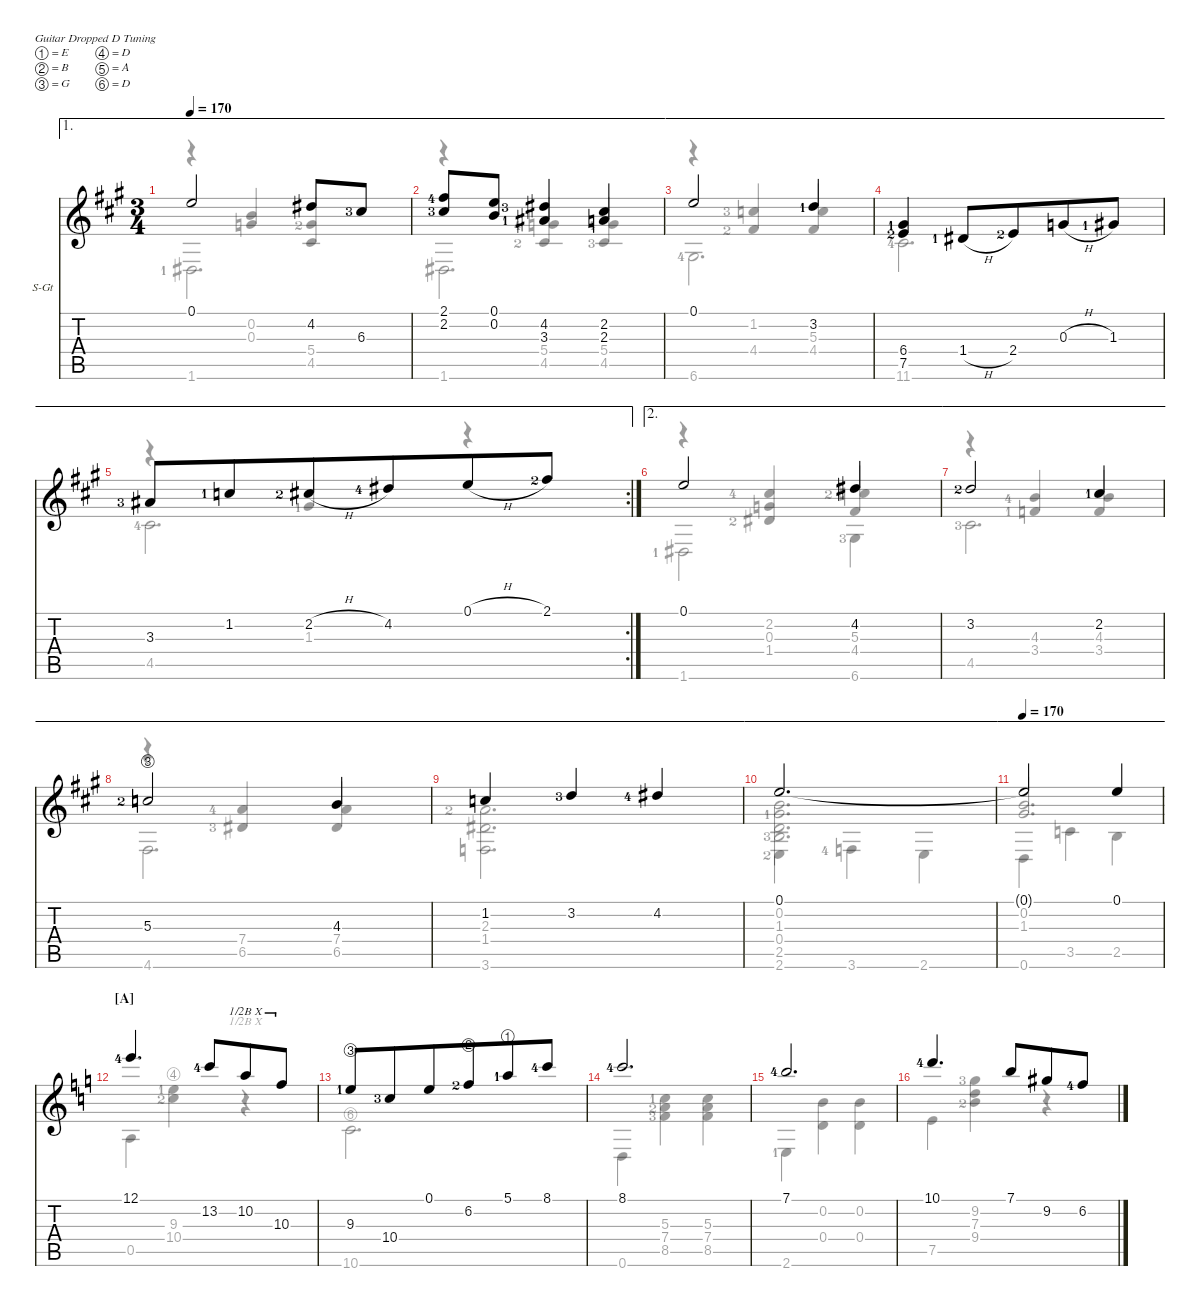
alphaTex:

\defaultSystemsLayout 4
\hideDynamics
\bracketExtendMode nobrackets
\firstSystemTrackNameOrientation horizontal
\otherSystemsTrackNameOrientation horizontal
\track ("Steel Guitar" "S-Gt") {instrument acousticguitarsteel}
\staff {score tabs}
\tuning (E4 B3 G3 D3 A2 D2)
\voice
\ae 1
\ts (3 4)
\tempo 170
\clef g2
\ks a
0.1.2{dy f} 4.2.8 6.3{lf 4}.8 |
\ae 1
(2.1{lf 5} 2.2{lf 4}).8 (0.2 0.1).8 (4.2{lf 4} 3.3{lf 2}).4 (2.2 2.3).4 |
\ae 1
0.1.2 3.2{lf 2}.4 |
\ae 1
(6.4{lf 2} 7.5{lf 3}).4 1.4{h lf 2}.8{beam merge} 2.4{lf 3}.8{beam merge} 0.3{h}.8{beam merge} 1.3{lf 2}.8 |
\ae 1
\rc 2
3.3{lf 4}.8{beam merge} 1.2{lf 2}.8{beam merge} 2.2{h lf 3}.8{beam merge} 4.2{lf 5}.8{beam merge} 0.1{h}.8{beam merge} 2.1{lf 3}.8 |
\ae 2
0.1.2 4.2.4 |
\ae 2
3.2{lf 3}.2 2.2{lf 2}.4 |
\ae 2
5.3{string lf 3}.2 4.3.4 |
\ae 2
1.2.4 3.2{lf 4}.4 4.2{lf 5}.4 |
\ae 2
0.1.2{d} |
\ae 2
\tempo 170
\tempo (44.0471 0.755102 hide)
0.1{t}.2 0.1.4 |
\section ("A" "")
\tempo (140 hide)
\ks c
12.1{lf 5}.4{d} 13.2{lf 5}.8{beam merge} 10.2.8{barre (10 half)} 10.3.8{barre (10 half)} |
9.3{string lf 2}.8{beam merge} 10.4{lf 4}.8{beam merge} 0.1.8{beam merge} 6.2{string lf 3}.8{beam merge} 5.1{string lf 2}.8{beam merge} 8.1{lf 5}.8 |
8.1{lf 5}.2{d} |
7.1{lf 5}.2{d} |
10.1{lf 5}.4{d} 7.1.8{beam merge} 9.2.8 6.2{lf 5}.8
\voice
\clef g2
\ottava regular
\simile none
\ks a
r.4{dy f} (0.3 0.2).4{beam invert} (5.4{lf 3} 4.5).4{beam invert} |
r.4 (5.4{lf 5} 4.5{lf 3}).4{beam invert} (5.4{lf 5} 4.5{lf 4}).4{beam invert} |
r.4 (1.2{lf 4} 4.4{lf 3}).4 (5.3 4.4).4{beam invert} |
11.6{lf 5}.2{d} |
r.4 1.3{lf 2}.4{beam invert} r.4 |
r.4 (2.2{lf 5} 0.3 1.4{lf 3}).4{beam invert} (5.3{lf 3} 4.4).4{beam invert} |
r.4 (4.3{lf 5} 3.4{lf 2}).4 (4.3 3.4).4{beam invert} |
r.4 (7.4{lf 5} 6.5{lf 4}).4 (7.4 6.5).4{beam invert} |
(2.3{lf 3} 1.4 3.6).2{d} |
(0.2 1.3{lf 2} 0.4 2.5{lf 4}).2{d} |
(0.2 1.3).2{d beam invert} |
\ks c
0.5.4 (9.3{lf 2} 10.4{string lf 3}).4 r.4{barre (10 half)} |
10.6{string}.2{d} |
0.6.4 (8.5{lf 4} 7.4{lf 3} 5.3{lf 2}).4 (5.3 7.4 8.5).4 |
2.6{lf 2}.4 (0.4 0.2).4 (0.2 0.4).4 |
7.5.4 (9.4{lf 3} 7.3 9.2{lf 4}).4 r.4
\voice
\clef g2
\ottava regular
\simile none
\ks a
1.6{lf 2}.2{d dy f} |
1.6.2{d} |
6.6{lf 5}.2{d} |
|
4.5{lf 5}.2{d} |
1.6{lf 2}.2 6.6{lf 4}.4 |
4.5{lf 4}.2{d} |
4.6.2{d} |
|
2.6{lf 3}.4 3.6{lf 5}.4 2.6.4 |
0.6.4 3.5.4 2.5.4 |
\ks c
|
|
|
|
